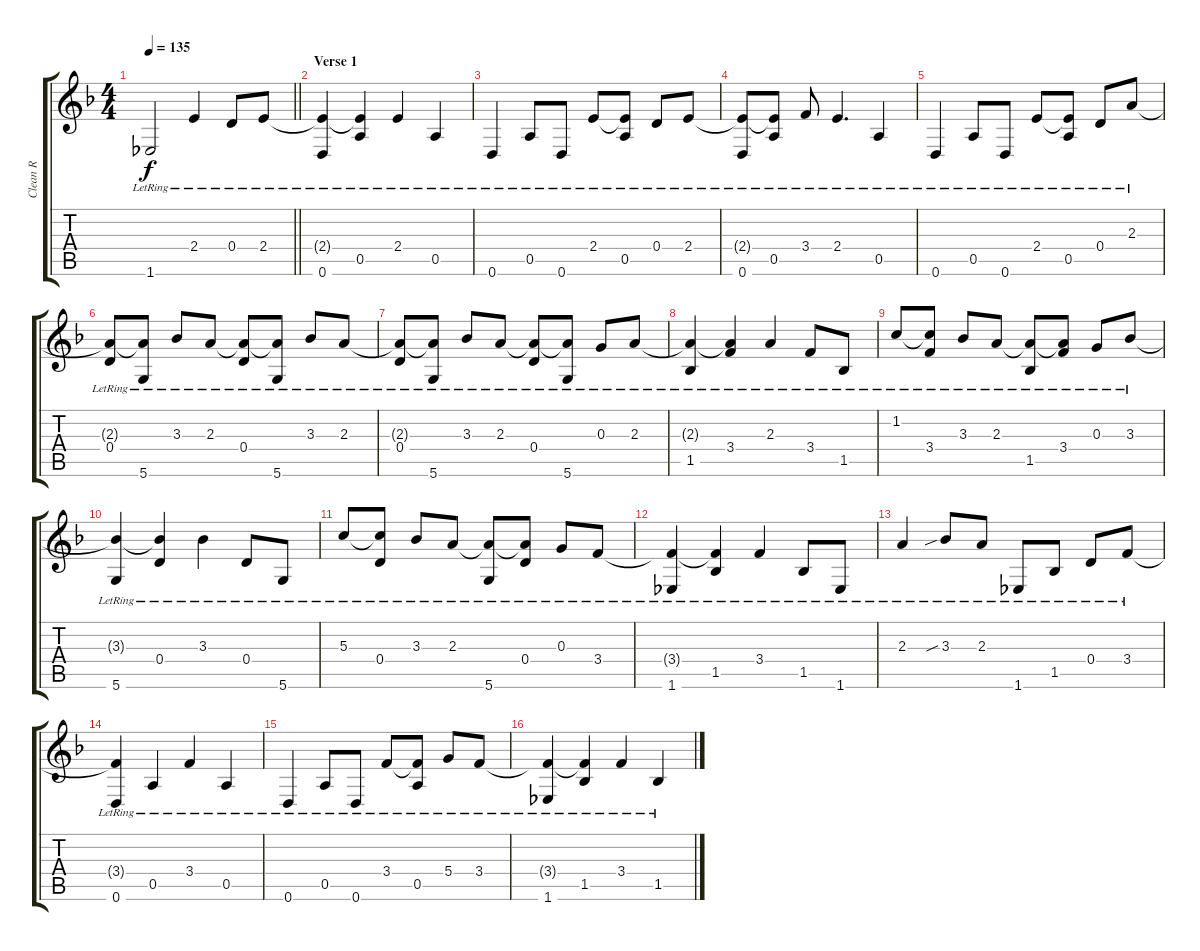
\track ("Clean R" "Clean R") {instrument electricguitarjazz}
\staff {score tabs}
\tuning (E4 B3 G3 D3 A2 D2) {hide}
\ts (4 4)
\tempo 135
\clef g2
\barLineRight lightlight
\ks f
1.6{lr}.2{dy f} 2.4{lr}.4 0.4{lr}.8 2.4{lr}.8 |
\section ("" "Verse 1")
(2.4{t} 0.6{lr}).4 (2.4{t} 0.5{lr}).4 2.4{lr}.4 0.5{lr}.4 |
0.6{lr}.4 0.5{lr}.8 0.6{lr}.8 2.4{lr}.8 (2.4{t} 0.5{lr}).8 0.4{lr}.8 2.4{lr}.8 |
(2.4{t} 0.6{lr}).8 (2.4{t} 0.5{lr}).8 3.4{lr}.8 2.4{lr}.4{d} 0.5{lr}.4 |
0.6{lr}.4 0.5{lr}.8 0.6{lr}.8 2.4{lr}.8 (2.4{t} 0.5{lr}).8 0.4{lr}.8 2.3{lr}.8 |
(2.3{t} 0.4{lr}).8 (2.3{t} 5.6{lr}).8 3.3{lr}.8 2.3{lr}.8 (2.3{t} 0.4{lr}).8 (2.3{t} 5.6{lr}).8 3.3{lr}.8 2.3{lr}.8 |
(2.3{t} 0.4{lr}).8 (2.3{t} 5.6{lr}).8 3.3{lr}.8 2.3{lr}.8 (2.3{t} 0.4{lr}).8 (2.3{t} 5.6{lr}).8 0.3{lr}.8 2.3{lr}.8 |
(2.3{t} 1.5{lr}).4 (2.3{t} 3.4{lr}).4 2.3{lr}.4 3.4{lr}.8 1.5{lr}.8 |
1.2{lr}.8 (1.2{t} 3.4{lr}).8 3.3{lr}.8 2.3{lr}.8 (2.3{t} 1.5{lr}).8 (2.3{t} 3.4{lr}).8 0.3{lr}.8 3.3{lr}.8 |
(3.3{t} 5.6{lr}).4 (3.3{t} 0.4{lr}).4 3.3{lr}.4 0.4{lr}.8 5.6{lr}.8 |
5.3{lr}.8 (5.3{t} 0.4{lr}).8 3.3{lr}.8 2.3{lr}.8 (2.3{t} 5.6{lr}).8 (2.3{t} 0.4{lr}).8 0.3{lr}.8 3.4{lr}.8 |
(3.4{t} 1.6{lr}).4 (3.4{t} 1.5{lr}).4 3.4{lr}.4 1.5{lr}.8 1.6{lr}.8 |
2.3{lr}.4 3.3{sib lr}.8 2.3{lr}.8 1.6{lr}.8 1.5{lr}.8 0.4{lr}.8 3.4{lr}.8 |
(3.4{t} 0.6{lr}).4 0.5{lr}.4 3.4{lr}.4 0.5{lr}.4 |
0.6{lr}.4 0.5{lr}.8 0.6{lr}.8 3.4{lr}.8 (3.4{t} 0.5{lr}).8 5.4{lr}.8 3.4{lr}.8 |
(3.4{t} 1.6{lr}).4 (3.4{t} 1.5{lr}).4 3.4{lr}.4 1.5{lr}.4
